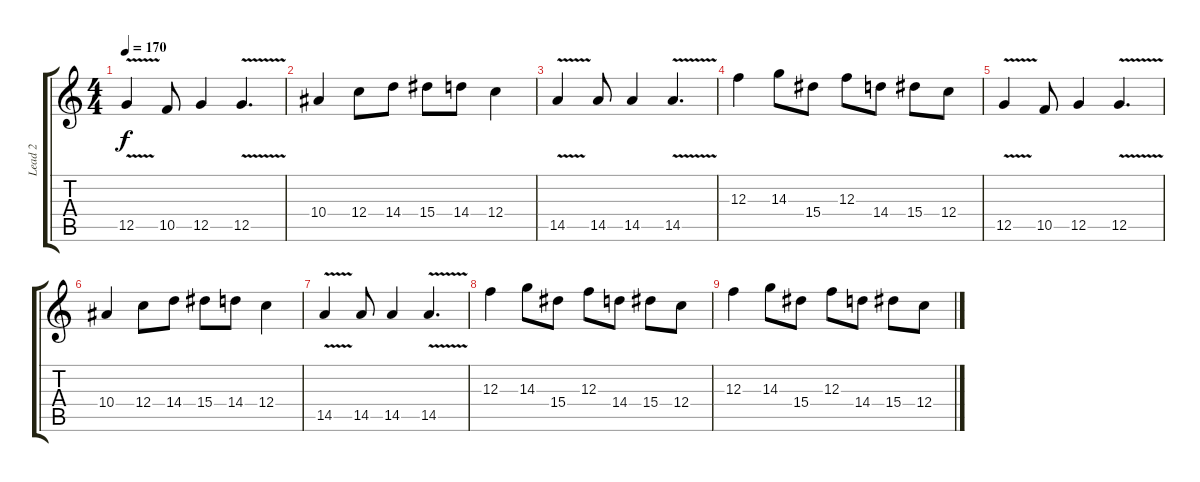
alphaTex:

\track ("Lead 2" "Lead 2") {instrument distortionguitar}
\staff {score tabs}
\tuning (D4 A3 F3 C3 G2 D2) {hide}
\ts (4 4)
\tempo 170
\clef g2
\ks c
12.5{v}.4{dy f} 10.5.8 12.5.4 12.5{v}.4{d} |
10.4.4 12.4.8 14.4.8 15.4.8 14.4.8 12.4.4 |
14.5{v}.4 14.5.8 14.5.4 14.5{v}.4{d} |
12.3.4 14.3.8 15.4.8 12.3.8 14.4.8 15.4.8 12.4.8 |
12.5{v}.4 10.5.8 12.5.4 12.5{v}.4{d} |
10.4.4 12.4.8 14.4.8 15.4.8 14.4.8 12.4.4 |
14.5{v}.4 14.5.8 14.5.4 14.5{v}.4{d} |
12.3.4 14.3.8 15.4.8 12.3.8 14.4.8 15.4.8 12.4.8 |
12.3.4 14.3.8 15.4.8 12.3.8 14.4.8 15.4.8 12.4.8
